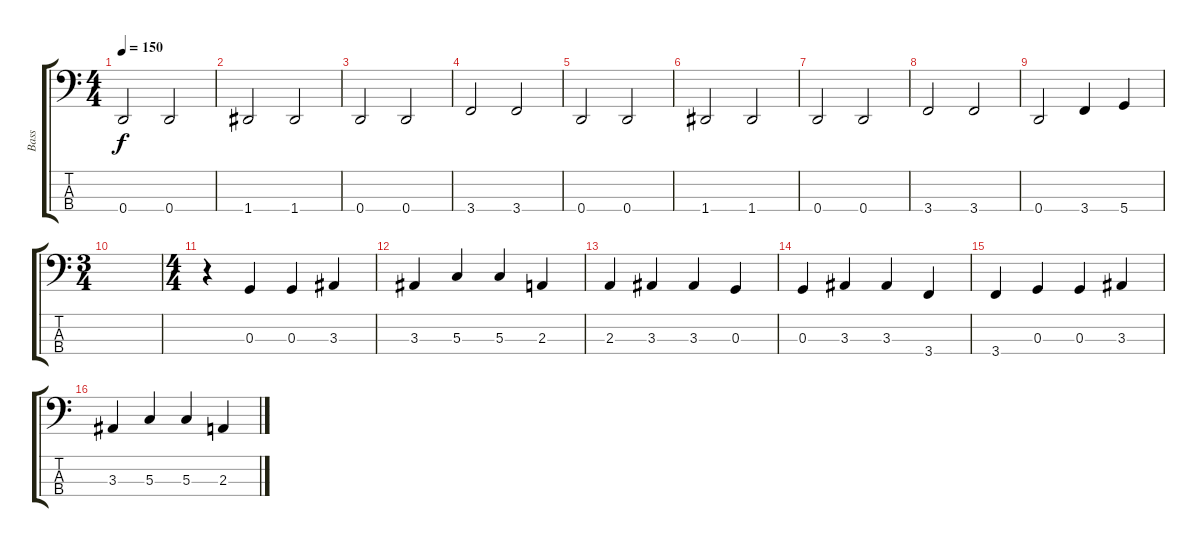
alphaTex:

\track ("Bass" "Bass") {instrument electricbasspick}
\staff {score tabs}
\tuning (F2 C2 G1 D1) {hide}
\ts (4 4)
\tempo 150
\clef f4
\ks c
0.4.2{dy f} 0.4.2 |
1.4.2 1.4.2 |
0.4.2 0.4.2 |
3.4.2 3.4.2 |
0.4.2 0.4.2 |
1.4.2 1.4.2 |
0.4.2 0.4.2 |
3.4.2 3.4.2 |
0.4.2 3.4.4 5.4.4 |
\ts (3 4)
|
\ts (4 4)
r.4 0.3.4 0.3.4 3.3.4 |
3.3.4 5.3.4 5.3.4 2.3.4 |
2.3.4 3.3.4 3.3.4 0.3.4 |
0.3.4 3.3.4 3.3.4 3.4.4 |
3.4.4 0.3.4 0.3.4 3.3.4 |
3.3.4 5.3.4 5.3.4 2.3.4
